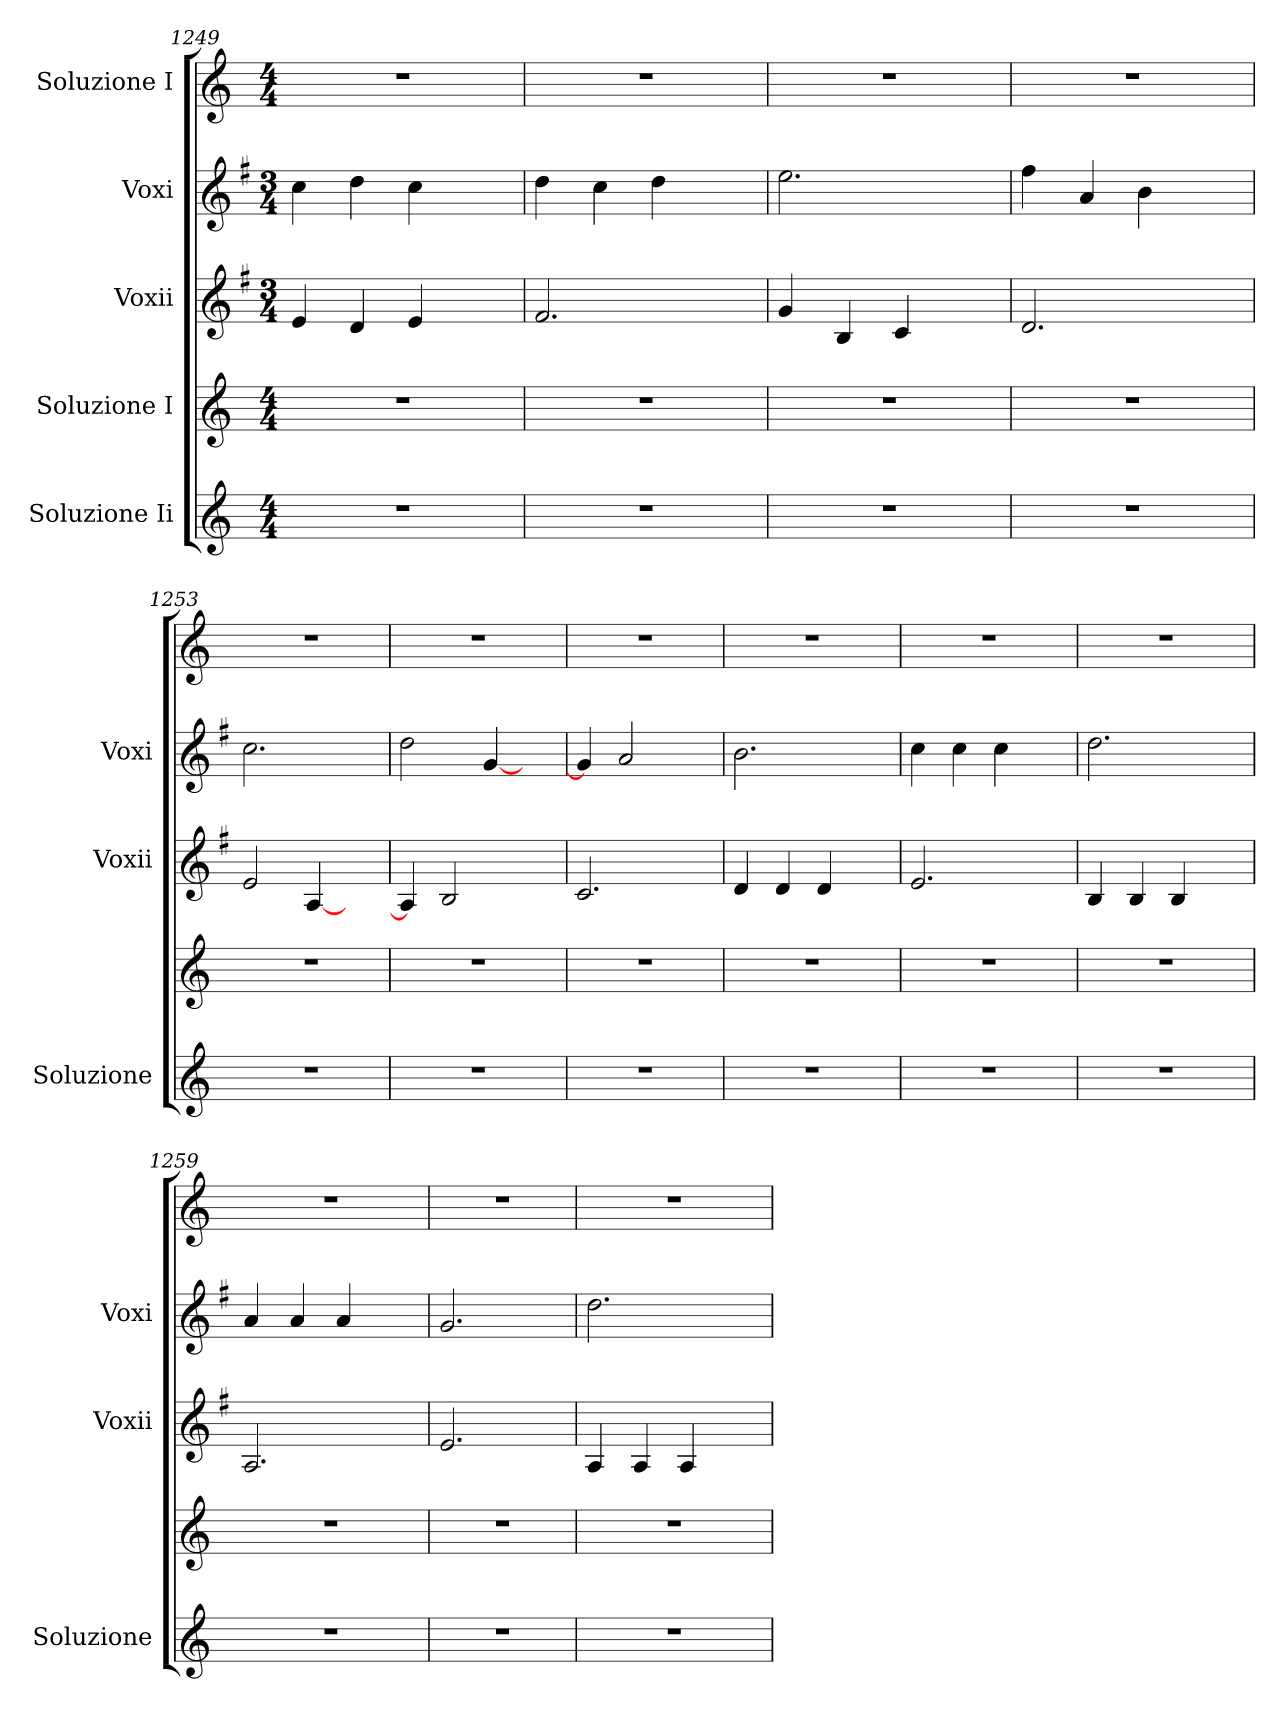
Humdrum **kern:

**kern	**kern	**kern	**kern	**kern
*part5	*part4	*part3	*part2	*part1
*staff5	*staff4	*staff3	*staff2	*staff1
*I"Soluzione Ii	*I"Soluzione I	*I"Voxii	*I"Voxi	*I"Soluzione I
*I'Soluzione	*	*I'Voxii	*I'Voxi	*
*clefG2	*clefG2	*clefG2	*clefG2	*clefG2
*k[]	*k[]	*k[f#]	*k[f#]	*k[]
*C:	*C:	*G:	*G:	*C:
*M4/4	*M4/4	*M3/4	*M3/4	*M4/4
=1249	=1249	=1249	=1249	=1249
1r	1r	4e/	4cc\	1r
.	.	4d/	4dd\	.
.	.	4e/	4cc\	.
.	.	4ryy	4ryy	.
=1250	=1250	=1250	=1250	=1250
1r	1r	2.f#/	4dd\	1r
.	.	.	4cc\	.
.	.	.	4dd\	.
.	.	4ryy	4ryy	.
=1251	=1251	=1251	=1251	=1251
1r	1r	4g/	2.ee\	1r
.	.	4B/	.	.
.	.	4c/	.	.
.	.	4ryy	4ryy	.
=1252	=1252	=1252	=1252	=1252
1r	1r	2.d/	4ff#\	1r
.	.	.	4a/	.
.	.	.	4b\	.
.	.	4ryy	4ryy	.
=1253	=1253	=1253	=1253	=1253
1r	1r	2e/	2.cc\	1r
.	.	[<4A/	.	.
.	.	4ryy	4ryy	.
=1254	=1254	=1254	=1254	=1254
1r	1r	4A/]	2dd\	1r
.	.	2B/	.	.
.	.	.	[<4g/	.
.	.	4ryy	4ryy	.
!!LO:PB:g=z
=1255	=1255	=1255	=1255	=1255
1r	1r	2.c/	4g/]	1r
.	.	.	2a/	.
.	.	4ryy	4ryy	.
=1256	=1256	=1256	=1256	=1256
1r	1r	4d/	2.b\	1r
.	.	4d/	.	.
.	.	4d/	.	.
.	.	4ryy	4ryy	.
=1257	=1257	=1257	=1257	=1257
1r	1r	2.e/	4cc\	1r
.	.	.	4cc\	.
.	.	.	4cc\	.
.	.	4ryy	4ryy	.
=1258	=1258	=1258	=1258	=1258
1r	1r	4B/	2.dd\	1r
.	.	4B/	.	.
.	.	4B/	.	.
.	.	4ryy	4ryy	.
=1259	=1259	=1259	=1259	=1259
1r	1r	2.A/	4a/	1r
.	.	.	4a/	.
.	.	.	4a/	.
.	.	4ryy	4ryy	.
=1260	=1260	=1260	=1260	=1260
1r	1r	2.e/	2.g/	1r
.	.	4ryy	4ryy	.
=1261	=1261	=1261	=1261	=1261
1r	1r	4A/	2.dd\	1r
.	.	4A/	.	.
.	.	4A/	.	.
.	.	4ryy	4ryy	.
=	=	=	=	=
*-	*-	*-	*-	*-
